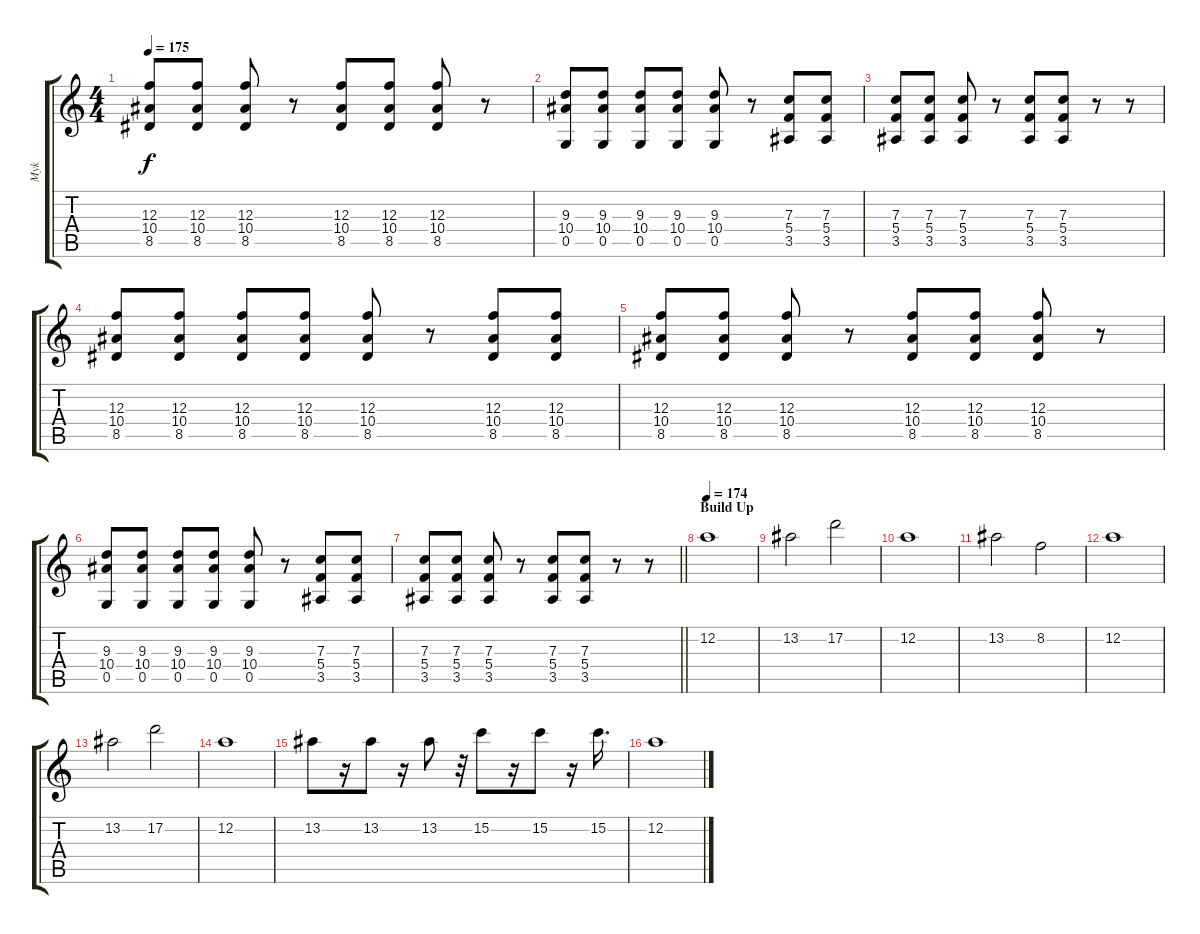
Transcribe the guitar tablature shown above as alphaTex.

\track ("Myk" "Myk") {instrument distortionguitar}
\staff {score tabs}
\tuning (D4 A3 F3 C3 G2 D2) {hide}
\ts (4 4)
\tempo 175
\clef g2
\ks c
(12.3 10.4 8.5).8{dy f} (12.3 10.4 8.5).8 (12.3 10.4 8.5).8 r.8 (12.3 10.4 8.5).8 (12.3 10.4 8.5).8 (12.3 10.4 8.5).8 r.8 |
(9.3 10.4 0.5).8 (9.3 10.4 0.5).8 (9.3 10.4 0.5).8 (9.3 10.4 0.5).8 (9.3 10.4 0.5).8 r.8 (7.3 5.4 3.5).8 (7.3 5.4 3.5).8 |
(7.3 5.4 3.5).8 (7.3 5.4 3.5).8 (7.3 5.4 3.5).8 r.8 (7.3 5.4 3.5).8 (7.3 5.4 3.5).8 r.8 r.8 |
(12.3 10.4 8.5).8 (12.3 10.4 8.5).8 (12.3 10.4 8.5).8 (12.3 10.4 8.5).8 (12.3 10.4 8.5).8 r.8 (12.3 10.4 8.5).8 (12.3 10.4 8.5).8 |
(12.3 10.4 8.5).8 (12.3 10.4 8.5).8 (12.3 10.4 8.5).8 r.8 (12.3 10.4 8.5).8 (12.3 10.4 8.5).8 (12.3 10.4 8.5).8 r.8 |
(9.3 10.4 0.5).8 (9.3 10.4 0.5).8 (9.3 10.4 0.5).8 (9.3 10.4 0.5).8 (9.3 10.4 0.5).8 r.8 (7.3 5.4 3.5).8 (7.3 5.4 3.5).8 |
\barLineRight lightlight
(7.3 5.4 3.5).8 (7.3 5.4 3.5).8 (7.3 5.4 3.5).8 r.8 (7.3 5.4 3.5).8 (7.3 5.4 3.5).8 r.8 r.8 |
\section ("" "Build Up")
\tempo 174
12.2.1 |
13.2.2 17.2.2 |
12.2.1 |
13.2.2 8.2.2 |
12.2.1 |
13.2.2 17.2.2 |
12.2.1 |
13.2.8 r.16 13.2.8 r.16 13.2.8 r.32 15.2.8 r.16 15.2.8 r.16 15.2.16{d} |
12.2.1
